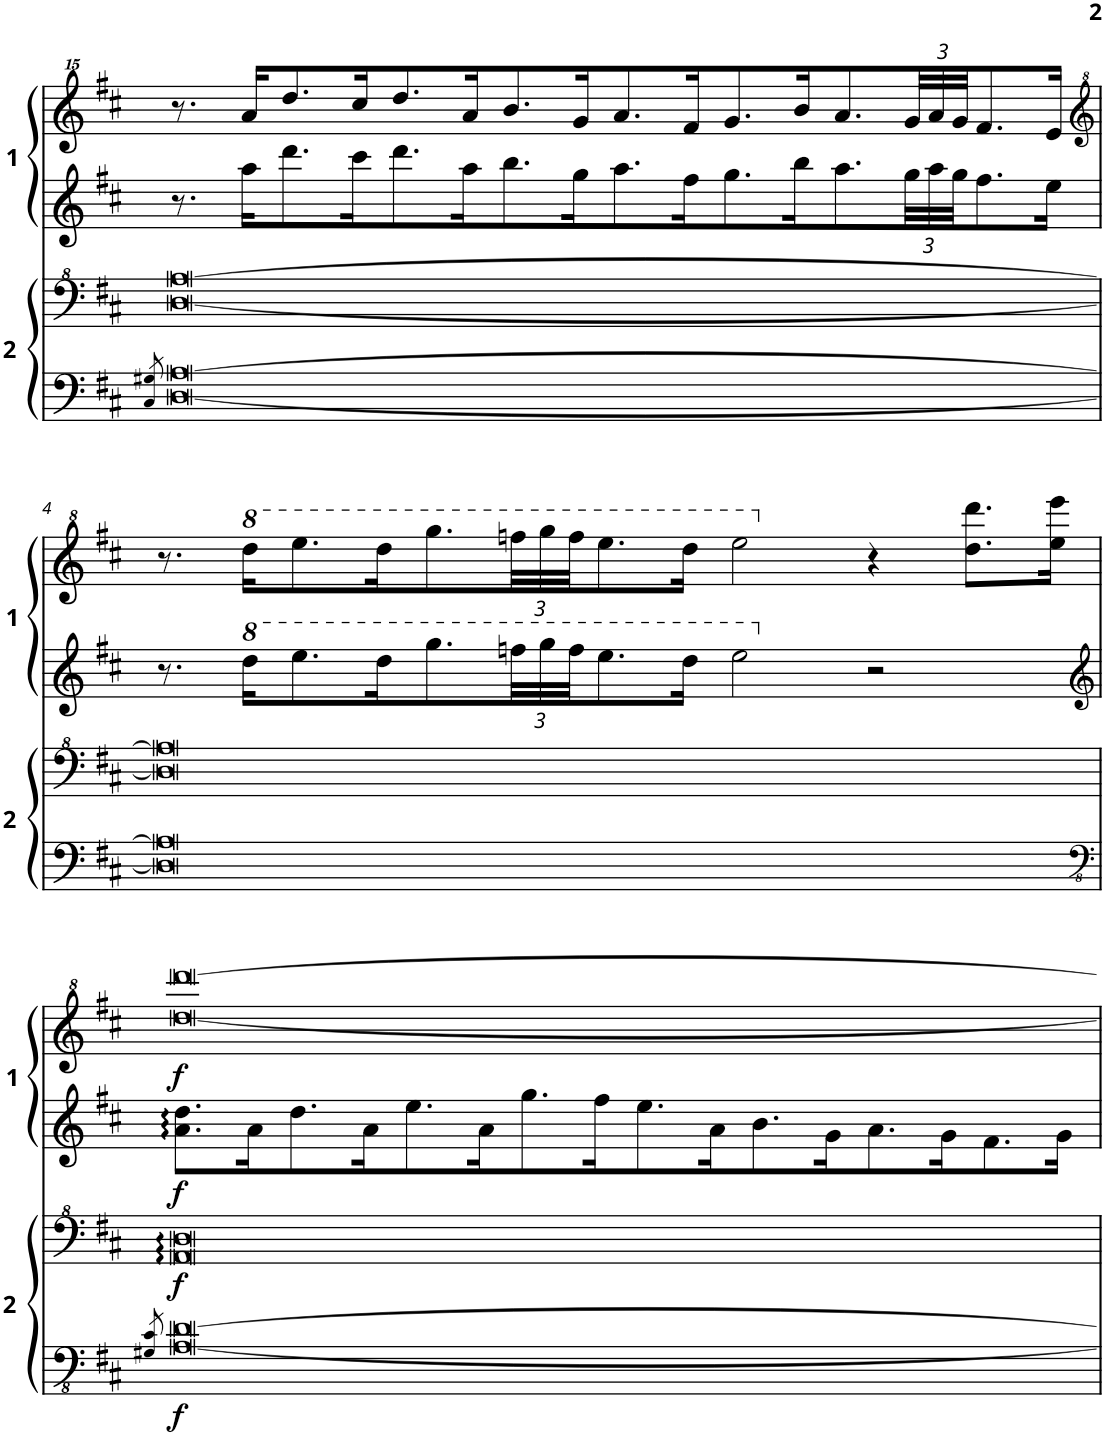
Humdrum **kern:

**kern	**kern	**dynam	**kern	**kern	**dynam
*part2	*part2	*part2	*part1	*part1	*part1
*staff4	*staff3	*staff3/4	*staff2	*staff1	*staff1/2
*I"Player 2	*	*	*I"Player 1	*	*
!!LO:PB:g=z
*clefF4	*clefF^4	*	*clefG2	*clefG^^2	*
*k[f#c#]	*k[f#c#]	*	*k[f#c#]	*k[f#c#]	*
*M8/4	*M8/4	*	*M8/4	*M8/4	*
=3	=3	=3	=3	=3	=3
8qC#/ 8qG#X/	.	.	.	.	.
[0D [0A	[0d [0a	.	8.r	8.r	.
.	.	.	16aa\KL	16aaa/KL	.
.	.	.	8.ddd\	8.dddd/	.
.	.	.	16ccc#\K	16cccc#/K	.
.	.	.	8.ddd\	8.dddd/	.
.	.	.	16aa\K	16aaa/K	.
.	.	.	8.bb\	8.bbb/	.
.	.	.	16gg\K	16ggg/K	.
.	.	.	8.aa\	8.aaa/	.
.	.	.	16ff#\K	16fff#/K	.
.	.	.	8.gg\	8.ggg/	.
.	.	.	16bb\K	16bbb/K	.
.	.	.	8.aa\	8.aaa/	.
*	*	*	*Xbrackettup	*Xbrackettup	*
.	.	.	48gg\LL	48ggg/LL	.
.	.	.	48aa\	48aaa/	.
.	.	.	48gg\JJ	48ggg/JJ	.
.	.	.	8.ff#\	8.fff#/	.
.	.	.	16ee\Jk	16eee/Jk	.
!!LO:LB:g=z
=4	=4	=4	=4	=4	=4
*	*	*	*	*clefG^2	*
0D] 0A]	0d] 0a]	.	8.r	8.r	.
*	*	*	*8va	*	*
*	*	*	*	*8va	*
.	.	.	16ddd\KL	16dddd\KL	.
.	.	.	8.eee\	8.eeee\	.
.	.	.	16ddd\K	16dddd\K	.
.	.	.	8.ggg\	8.gggg\	.
.	.	.	48fffn\LL	48ffffn\LL	.
.	.	.	48ggg\	48gggg\	.
.	.	.	48fff\JJ	48ffff\JJ	.
.	.	.	8.eee\	8.eeee\	.
.	.	.	16ddd\Jk	16dddd\Jk	.
.	.	.	2eee\	2eeee\	.
*	*	*	*X8va	*	*
*	*	*	*	*X8va	*
.	.	.	2r	4r	.
.	.	.	.	8.ddd\ 8.dddd\L	.
.	.	.	.	16eee\ 16eeee\Jk	.
!!LO:LB:g=z
=5	=5	=5	=5	=5	=5
*clefFv4	*	*	*clefG2	*	*
8qGG#X/ 8qC#/	.	.	.	.	.
!	!	!LO:DY:b=2	!	!	!
!	!	!LO:DY:n=1:b	!	!	!LO:DY:b=2
!	!	!	!	!	!LO:DY:n=1:b
[0AA [0D	0A 0d	f f	8.a\ 8.dd\L	[0ddd [0dddd	f f
.	.	.	16a\K	.	.
.	.	.	8.dd\	.	.
.	.	.	16a\K	.	.
.	.	.	8.ee\	.	.
.	.	.	16a\K	.	.
.	.	.	8.gg\	.	.
.	.	.	16ff#\K	.	.
.	.	.	8.ee\	.	.
.	.	.	16a\K	.	.
.	.	.	8.b\	.	.
.	.	.	16g\K	.	.
.	.	.	8.a\	.	.
.	.	.	16g\K	.	.
.	.	.	8.f#\	.	.
.	.	.	16g\Jk	.	.
=	=	=	=	=	=
*-	*-	*-	*-	*-	*-
